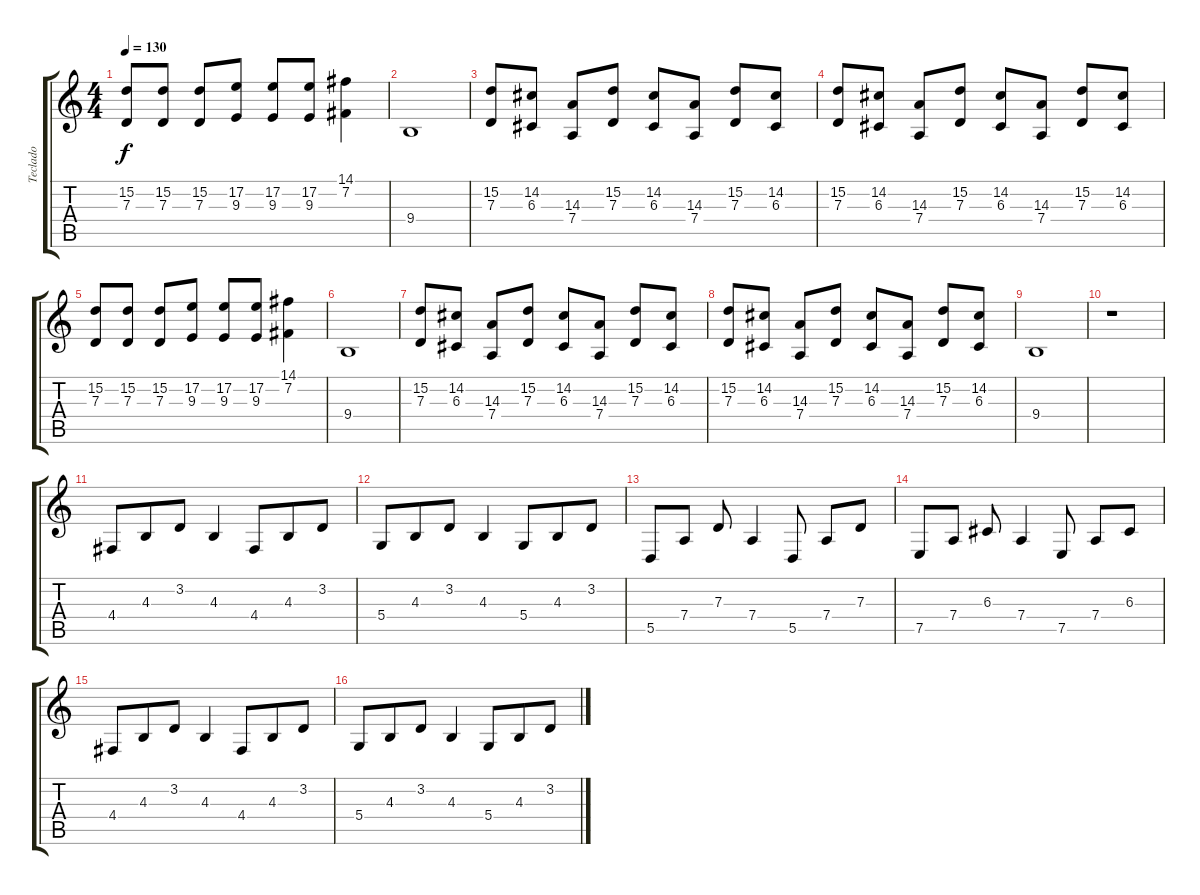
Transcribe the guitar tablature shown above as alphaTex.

\track ("Teclado" "Teclado") {instrument acousticgrandpiano}
\staff {score tabs}
\tuning (E4 B3 G3 D3 A2 E2) {hide}
\ts (4 4)
\tempo 130
\clef g2
\ks c
(15.2 7.3).8{dy f instrument acousticgrandpiano} (15.2 7.3).8 (15.2 7.3).8 (17.2 9.3).8 (17.2 9.3).8 (17.2 9.3).8 (14.1 7.2).4 |
9.4.1 |
(15.2 7.3).8 (14.2 6.3).8 (14.3 7.4).8 (15.2 7.3).8 (14.2 6.3).8 (14.3 7.4).8 (15.2 7.3).8 (14.2 6.3).8 |
(15.2 7.3).8 (14.2 6.3).8 (14.3 7.4).8 (15.2 7.3).8 (14.2 6.3).8 (14.3 7.4).8 (15.2 7.3).8 (14.2 6.3).8 |
(15.2 7.3).8 (15.2 7.3).8 (15.2 7.3).8 (17.2 9.3).8 (17.2 9.3).8 (17.2 9.3).8 (14.1 7.2).4 |
9.4.1 |
(15.2 7.3).8 (14.2 6.3).8 (14.3 7.4).8 (15.2 7.3).8 (14.2 6.3).8 (14.3 7.4).8 (15.2 7.3).8 (14.2 6.3).8 |
(15.2 7.3).8 (14.2 6.3).8 (14.3 7.4).8 (15.2 7.3).8 (14.2 6.3).8 (14.3 7.4).8 (15.2 7.3).8 (14.2 6.3).8 |
9.4.1 |
r.1 |
4.4.8 4.3.8{beam merge} 3.2.8 4.3.4 4.4.8{beam merge} 4.3.8 3.2.8 |
5.4.8 4.3.8{beam merge} 3.2.8 4.3.4 5.4.8{beam merge} 4.3.8 3.2.8 |
5.5.8 7.4.8 7.3.8 7.4.4 5.5.8 7.4.8 7.3.8 |
7.5.8 7.4.8 6.3.8 7.4.4 7.5.8 7.4.8 6.3.8 |
4.4.8 4.3.8{beam merge} 3.2.8 4.3.4 4.4.8{beam merge} 4.3.8 3.2.8 |
5.4.8 4.3.8{beam merge} 3.2.8 4.3.4 5.4.8{beam merge} 4.3.8 3.2.8
